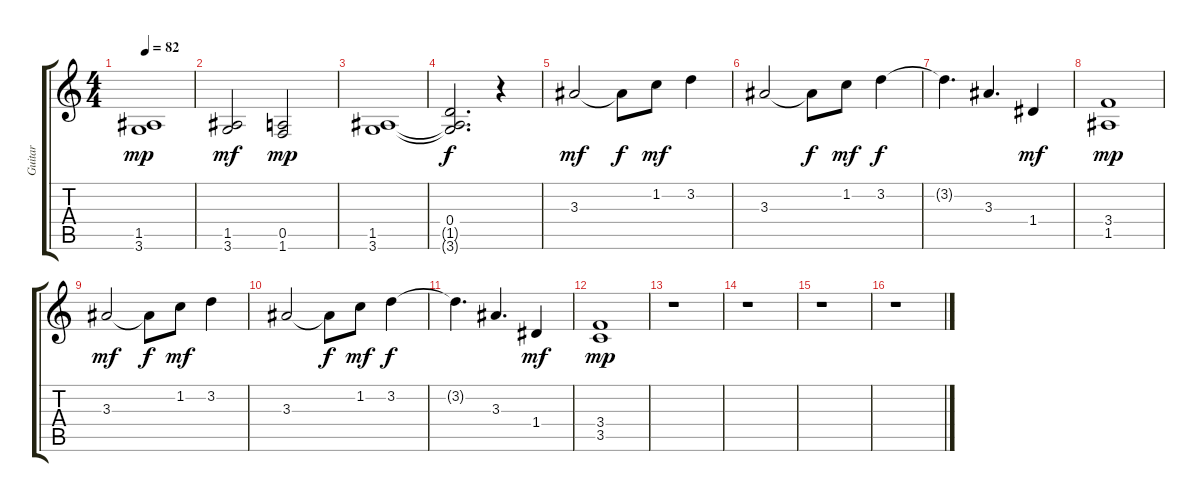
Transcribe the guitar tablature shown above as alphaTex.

\track ("Guitar" "Guitar") {instrument overdrivenguitar}
\staff {score tabs}
\tuning (E4 B3 G3 D3 A2 E2) {hide}
\ts (4 4)
\tempo 82
\clef g2
\ks c
(1.5 3.6).1{dy mp} |
(1.5 3.6).2{dy mf} (0.5 1.6).2{dy mp} |
(1.5 3.6).1 |
(0.4 1.5{t} 3.6{t}).2{d dy f} r.4 |
3.3.2{dy mf} 3.3{t}.8{dy f} 1.2.8{dy mf} 3.2.4 |
3.3.2 3.3{t}.8{dy f} 1.2.8{dy mf} 3.2.4{dy f} |
3.2{t}.4{d} 3.3.4{d} 1.4.4{dy mf} |
(3.4 1.5).1{dy mp} |
3.3.2{dy mf} 3.3{t}.8{dy f} 1.2.8{dy mf} 3.2.4 |
3.3.2 3.3{t}.8{dy f} 1.2.8{dy mf} 3.2.4{dy f} |
3.2{t}.4{d} 3.3.4{d} 1.4.4{dy mf} |
(3.4 3.5).1{dy mp} |
r.1 |
r.1 |
r.1 |
r.1
